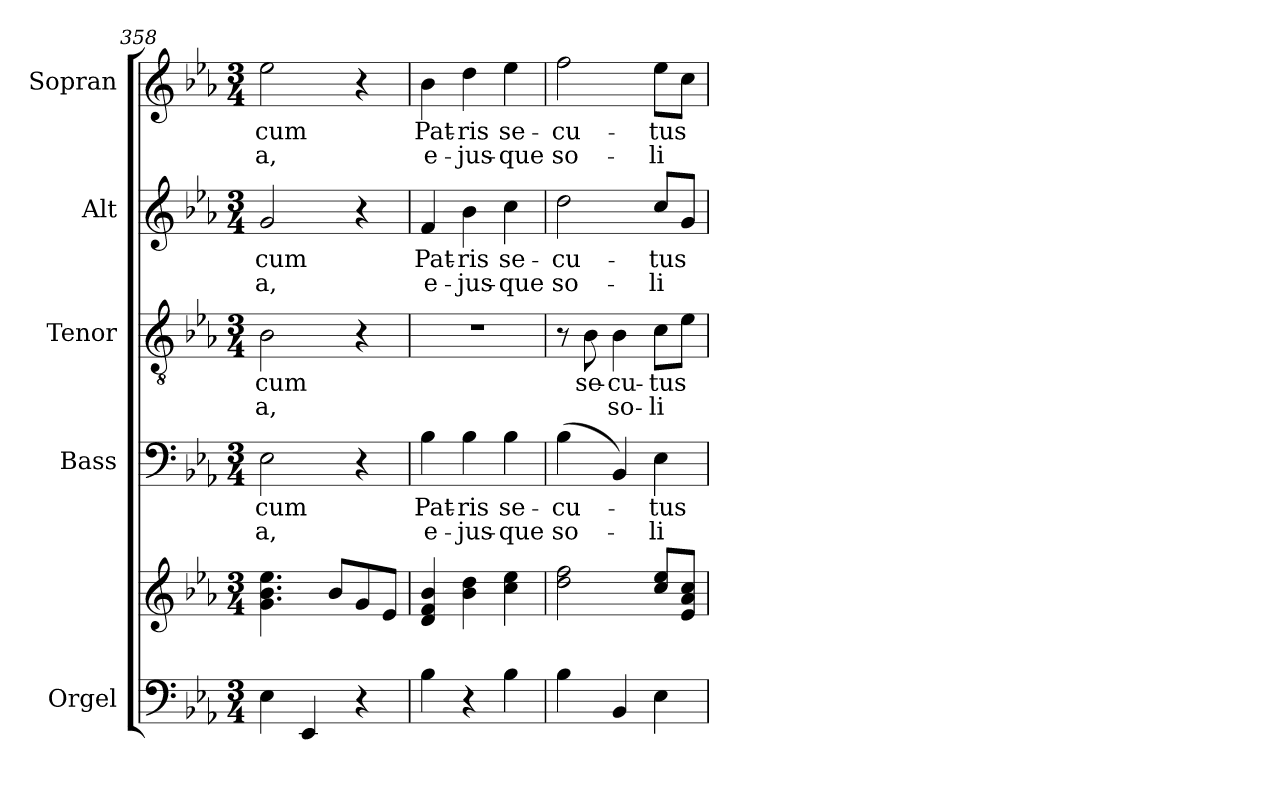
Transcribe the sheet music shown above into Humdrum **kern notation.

**kern	**kern	**kern	**text	**text	**kern	**text	**text	**kern	**text	**text	**kern	**text	**text
*part5	*part5	*part4	*part4	*part4	*part3	*part3	*part3	*part2	*part2	*part2	*part1	*part1	*part1
*staff6	*staff5	*staff4	*staff4	*staff4	*staff3	*staff3	*staff3	*staff2	*staff2	*staff2	*staff1	*staff1	*staff1
*I"Orgel	*	*I"Bass	*	*	*I"Tenor	*	*	*I"Alt	*	*	*I"Sopran	*	*
*I'Org.	*	*I'B.	*	*	*I'T.	*	*	*I'A.	*	*	*I'S.	*	*
*clefF4	*clefG2	*clefF4	*	*	*clefGv2	*	*	*clefG2	*	*	*clefG2	*	*
*k[b-e-a-]	*k[b-e-a-]	*k[b-e-a-]	*	*	*k[b-e-a-]	*	*	*k[b-e-a-]	*	*	*k[b-e-a-]	*	*
*E-:	*E-:	*E-:	*	*	*E-:	*	*	*E-:	*	*	*E-:	*	*
*M3/4	*M3/4	*M3/4	*	*	*M3/4	*	*	*M3/4	*	*	*M3/4	*	*
=358	=358	=358	=358	=358	=358	=358	=358	=358	=358	=358	=358	=358	=358
!	!	!	!LO:LY:b	!LO:LY:b	!	!LO:LY:b	!LO:LY:b	!	!LO:LY:b	!LO:LY:b	!	!LO:LY:b	!LO:LY:b
4E-\	4.g\ 4.b-\ 4.ee-\	2E-\	-cum	-a,	2B-\	-cum	-a,	2g/	-cum	-a,	2ee-\	-cum	-a,
4EE-/	.	.	.	.	.	.	.	.	.	.	.	.	.
.	8b-/L	.	.	.	.	.	.	.	.	.	.	.	.
4r	8g/	4r	.	.	4r	.	.	4r	.	.	4r	.	.
.	8e-/J	.	.	.	.	.	.	.	.	.	.	.	.
=359	=359	=359	=359	=359	=359	=359	=359	=359	=359	=359	=359	=359	=359
!	!	!	!LO:LY:b	!LO:LY:b	!	!	!	!	!LO:LY:b	!LO:LY:b	!	!LO:LY:b	!LO:LY:b
4B-\	4d/ 4f/ 4b-/	4B-\	Pat-	e-	2.r	.	.	4f/	Pat-	e-	4b-\	Pat-	e-
!	!	!	!LO:LY:b	!LO:LY:b	!	!	!	!	!LO:LY:b	!LO:LY:b	!	!LO:LY:b	!LO:LY:b
4r	4b-\ 4dd\	4B-\	-ris	-jus-	.	.	.	4b-\	-ris	-jus-	4dd\	-ris	-jus-
!	!	!	!LO:LY:b	!LO:LY:b	!	!	!	!	!LO:LY:b	!LO:LY:b	!	!LO:LY:b	!LO:LY:b
4B-\	4cc\ 4ee-\	4B-\	se-	-que	.	.	.	4cc\	se-	-que	4ee-\	se-	-que
=360	=360	=360	=360	=360	=360	=360	=360	=360	=360	=360	=360	=360	=360
!	!	!	!LO:LY:b	!LO:LY:b	!	!	!	!	!LO:LY:b	!LO:LY:b	!	!LO:LY:b	!LO:LY:b
4B-\	2dd\ 2ff\	(>4B-\	-cu-	so-	8r	.	.	2dd\	-cu-	so-	2ff\	-cu-	so-
!	!	!	!	!	!	!LO:LY:b	!	!	!	!	!	!	!
.	.	.	.	.	8B-\	se-	.	.	.	.	.	.	.
!	!	!	!	!	!	!LO:LY:b	!LO:LY:b	!	!	!	!	!	!
4BB-/	.	4BB-/)	.	.	4B-\	-cu-	so-	.	.	.	.	.	.
!	!	!	!LO:LY:b	!LO:LY:b	!	!LO:LY:b	!LO:LY:b	!	!LO:LY:b	!LO:LY:b	!	!LO:LY:b	!LO:LY:b
4E-\	8cc/ 8ee-/L	4E-\	-tus	-li	8c\L	-tus	-li	8cc/L	-tus	-li	8ee-\L	-tus	-li
.	8e-/ 8a-/ 8cc/J	.	.	.	8e-\J	.	.	8g/J	.	.	8cc\J	.	.
=	=	=	=	=	=	=	=	=	=	=	=	=	=
*-	*-	*-	*-	*-	*-	*-	*-	*-	*-	*-	*-	*-	*-
